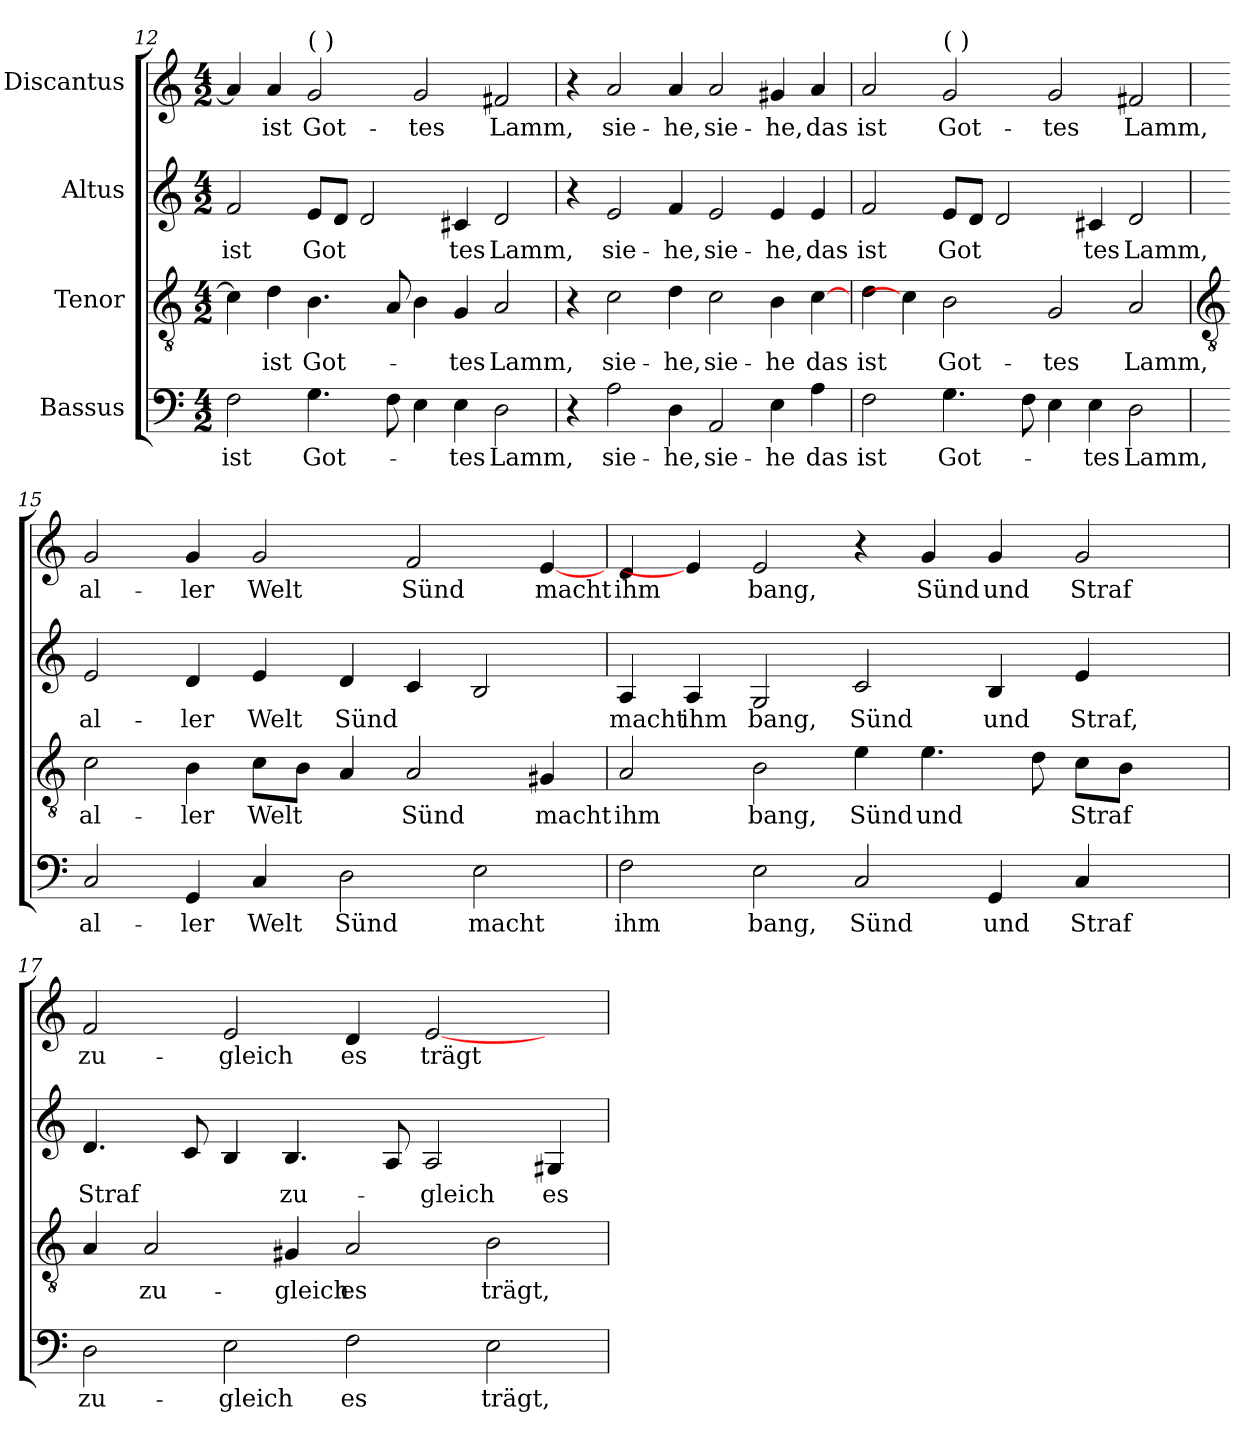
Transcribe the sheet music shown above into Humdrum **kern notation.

**kern	**text	**kern	**text	**kern	**text	**kern	**text
*part4	*part4	*part3	*part3	*part2	*part2	*part1	*part1
*staff4	*staff4	*staff3	*staff3	*staff2	*staff2	*staff1	*staff1
*I"Bassus	*	*I"Tenor	*	*I"Altus	*	*I"Discantus	*
!!LO:LB:g=z
*clefF4	*	*clefGv2	*	*clefG2	*	*clefG2	*
*k[]	*	*k[]	*	*k[]	*	*k[]	*
*C:	*	*C:	*	*C:	*	*C:	*
*M4/2	*	*M4/2	*	*M4/2	*	*M4/2	*
=12	=12	=12	=12	=12	=12	=12	=12
!	!LO:LY:b	!	!	!	!LO:LY:b	!	!
2F	ist	4c]	.	2f	ist	4a]	.
!	!	!	!LO:LY:b	!	!	!	!LO:LY:b
.	.	4d	ist	.	.	4a	ist
!	!	!	!	!	!	!LO:TX:a:t=(  )	!
!	!LO:LY:b	!	!LO:LY:b	!	!LO:LY:b	!	!LO:LY:b
4.G	Got-	4.B	Got-	8eL	Got	2g	Got-
.	.	.	.	8dJ	.	.	.
.	.	.	.	2d	.	.	.
8F	.	8A	.	.	.	.	.
!	!	!	!	!	!	!	!LO:LY:b
4E	.	4B	.	.	.	2g	-tes
!	!LO:LY:b	!	!LO:LY:b	!	!LO:LY:b	!	!
4E	-tes	4G	-tes	4c#X	tes	.	.
!	!LO:LY:b	!	!LO:LY:b	!	!LO:LY:b	!	!LO:LY:b
2D	Lamm,	2A	Lamm,	2d	Lamm,	2f#X	Lamm,
=13	=13	=13	=13	=13	=13	=13	=13
4r	.	4r	.	4r	.	4r	.
!	!LO:LY:b	!	!LO:LY:b	!	!LO:LY:b	!	!LO:LY:b
2A	sie-	2c	sie-	2e	sie-	2a	sie-
!	!LO:LY:b	!	!LO:LY:b	!	!LO:LY:b	!	!LO:LY:b
4D	-he,	4d	-he,	4f	-he,	4a	-he,
!	!LO:LY:b	!	!LO:LY:b	!	!LO:LY:b	!	!LO:LY:b
2AA	sie-	2c	sie-	2e	sie-	2a	sie-
!	!LO:LY:b	!	!LO:LY:b	!	!LO:LY:b	!	!LO:LY:b
4E	-he	4B	-he	4e	-he,	4g#X	-he,
!	!LO:LY:b	!	!LO:LY:b	!	!LO:LY:b	!	!LO:LY:b
4A	das	[4c	das	4e	das	4a	das
=14	=14	=14	=14	=14	=14	=14	=14
!	!LO:LY:b	!	!LO:LY:b	!	!LO:LY:b	!	!LO:LY:b
2F	ist	4d	ist	2f	ist	2a	ist
.	.	4c]	.	.	.	.	.
!	!	!	!	!	!	!LO:TX:a:t=(  )	!
!	!LO:LY:b	!	!LO:LY:b	!	!LO:LY:b	!	!LO:LY:b
4.G	Got-	2B	Got-	8eL	Got	2g	Got-
.	.	.	.	8dJ	.	.	.
.	.	.	.	2d	.	.	.
8F	.	.	.	.	.	.	.
!	!	!	!LO:LY:b	!	!	!	!LO:LY:b
4E	.	2G	-tes	.	.	2g	-tes
!	!LO:LY:b	!	!	!	!LO:LY:b	!	!
4E	-tes	.	.	4c#X	tes	.	.
!	!LO:LY:b	!	!LO:LY:b	!	!LO:LY:b	!	!LO:LY:b
2D	Lamm,	2A	Lamm,	2d	Lamm,	2f#X	Lamm,
!!LO:LB:g=z
=15	=15	=15	=15	=15	=15	=15	=15
*	*	*clefGv2	*	*	*	*	*
!	!LO:LY:b	!	!LO:LY:b	!	!LO:LY:b	!	!LO:LY:b
2C	al-	2c	al-	2e	al-	2g	al-
!	!LO:LY:b	!	!LO:LY:b	!	!LO:LY:b	!	!LO:LY:b
4GG	-ler	4B	-ler	4d	-ler	4g	-ler
!	!LO:LY:b	!	!LO:LY:b	!	!LO:LY:b	!	!LO:LY:b
4C	Welt	8cL	Welt	4e	Welt	2g	Welt
.	.	8BJ	.	.	.	.	.
!	!LO:LY:b	!	!	!	!LO:LY:b	!	!
2D	Sünd	4A	.	4d	Sünd	.	.
!	!	!	!LO:LY:b	!	!	!	!LO:LY:b
.	.	2A	Sünd	4c	.	2f	Sünd
!	!LO:LY:b	!	!	!	!	!	!
2E	macht	.	.	2B	.	.	.
!	!	!	!LO:LY:b	!	!	!	!LO:LY:b
.	.	4G#X	macht	.	.	[4e	macht
=16	=16	=16	=16	=16	=16	=16	=16
!	!LO:LY:b	!	!LO:LY:b	!	!LO:LY:b	!	!LO:LY:b
2F	ihm	2A	ihm	4A	macht	4d	ihm
!	!	!	!	!	!LO:LY:b	!	!
.	.	.	.	4A	ihm	4e]	.
!	!LO:LY:b	!	!LO:LY:b	!	!LO:LY:b	!	!LO:LY:b
2E	bang,	2B	bang,	2G	bang,	2e	bang,
!	!LO:LY:b	!	!LO:LY:b	!	!LO:LY:b	!	!
2C	Sünd	4e	Sünd	2c	Sünd	4r	.
!	!	!	!LO:LY:b	!	!	!	!LO:LY:b
.	.	4.e	und	.	.	4g	Sünd
!	!LO:LY:b	!	!	!	!LO:LY:b	!	!LO:LY:b
4GG	und	.	.	4B	und	4g	und
.	.	8d	.	.	.	.	.
!	!LO:LY:b	!	!LO:LY:b	!	!LO:LY:b	!	!LO:LY:b
4C	Straf	8cL	Straf	4e	Straf,	2g	Straf
.	.	8BJ	.	.	.	.	.
4ryy	.	4ryy	.	4ryy	.	.	.
=17	=17	=17	=17	=17	=17	=17	=17
!	!LO:LY:b	!	!	!	!LO:LY:b	!	!LO:LY:b
2D	zu-	4A	.	4.d	Straf	2f	zu-
!	!	!	!LO:LY:b	!	!	!	!
.	.	2A	zu-	.	.	.	.
.	.	.	.	8c	.	.	.
!	!LO:LY:b	!	!	!	!	!	!LO:LY:b
2E	-gleich	.	.	4B	.	2e	-gleich
!	!	!	!LO:LY:b	!	!LO:LY:b	!	!
.	.	4G#X	-gleich	4.B	zu-	.	.
!	!LO:LY:b	!	!LO:LY:b	!	!	!	!LO:LY:b
2F	es	2A	es	.	.	4d	es
.	.	.	.	8A	.	.	.
!	!	!	!	!	!LO:LY:b	!	!LO:LY:b
.	.	.	.	2A	-gleich	[2e	trägt
!	!LO:LY:b	!	!LO:LY:b	!	!	!	!
2E	trägt,	2B	trägt,	.	.	.	.
!	!	!	!	!	!LO:LY:b	!	!
.	.	.	.	4G#X	es	4ryy	.
=	=	=	=	=	=	=	=
*-	*-	*-	*-	*-	*-	*-	*-
